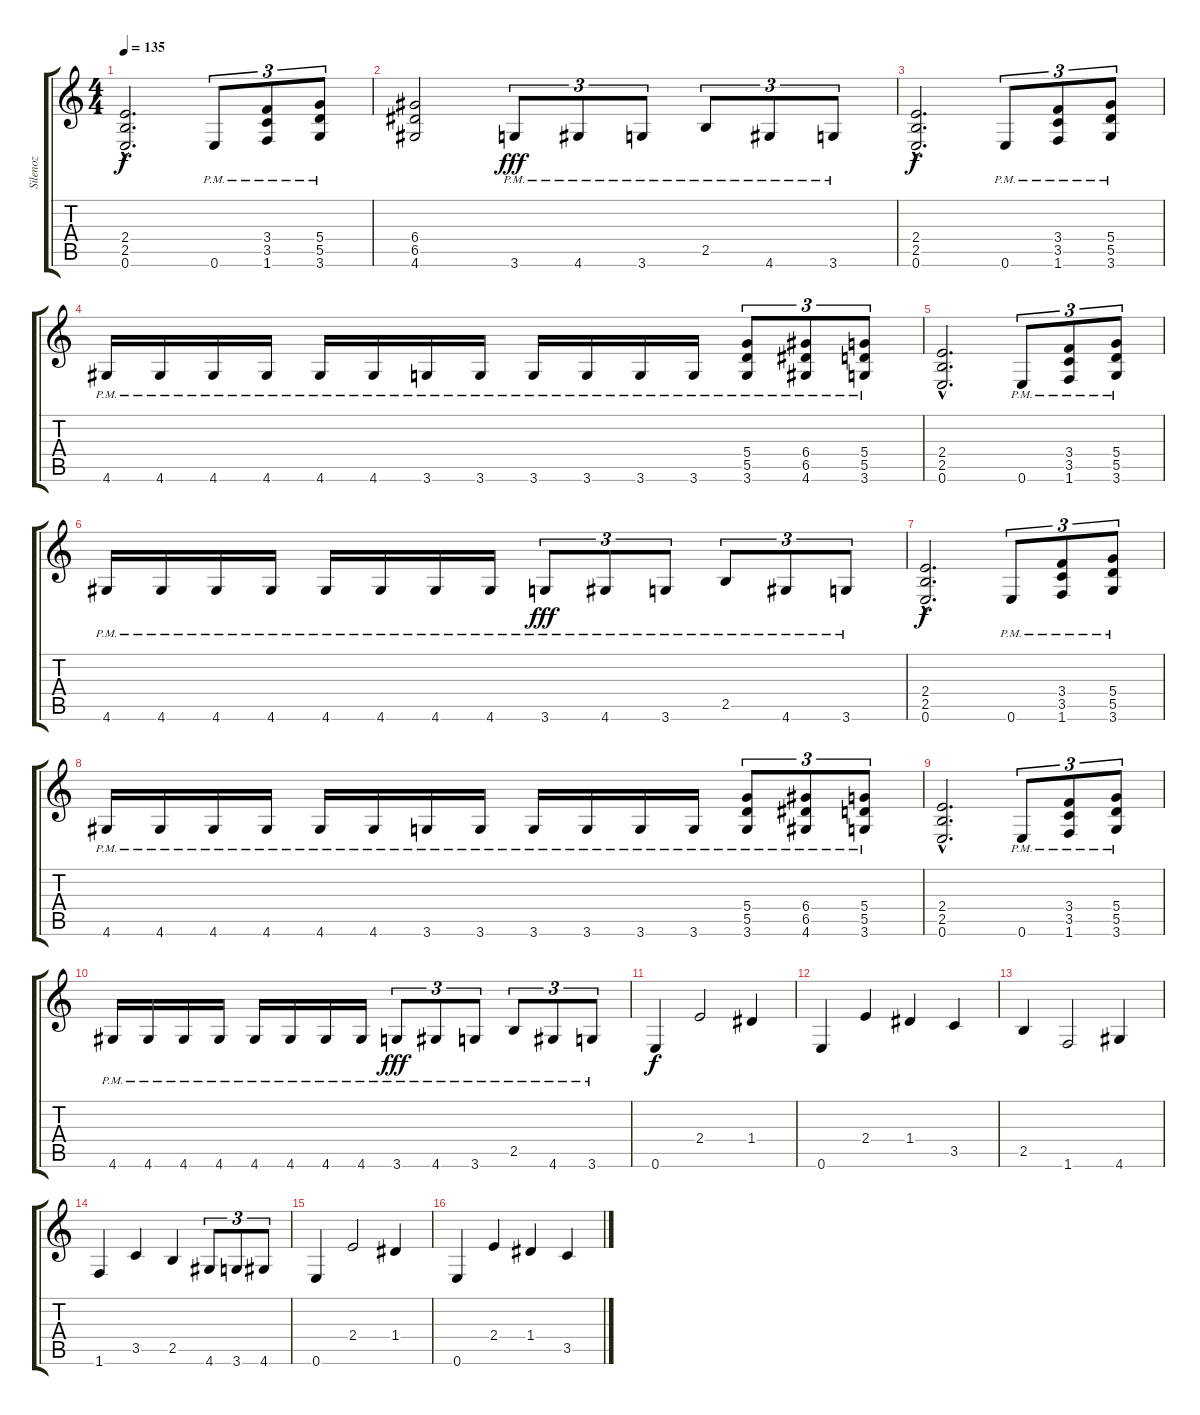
\track ("Silenoz" "Silenoz") {instrument distortionguitar}
\staff {score tabs}
\tuning (E4 B3 G3 D3 A2 E2) {hide}
\ts (4 4)
\tempo 135
\clef g2
\ks c
(2.4{hac} 2.5{hac} 0.6{hac}).2{d dy f} 0.6{pm}.8{tu (3 2)} (3.4{pm} 3.5{pm} 1.6{pm}).8{tu (3 2)} (5.4{pm} 5.5{pm} 3.6{pm}).8{tu (3 2)} |
(6.4 6.5 4.6).2 3.6{pm}.8{tu (3 2) dy fff} 4.6{pm}.8{tu (3 2)} 3.6{pm}.8{tu (3 2)} 2.5{pm}.8{tu (3 2)} 4.6{pm}.8{tu (3 2)} 3.6{pm}.8{tu (3 2)} |
(2.4{hac} 2.5{hac} 0.6{hac}).2{d dy f} 0.6{pm}.8{tu (3 2)} (3.4{pm} 3.5{pm} 1.6{pm}).8{tu (3 2)} (5.4{pm} 5.5{pm} 3.6{pm}).8{tu (3 2)} |
4.6{pm}.16 4.6{pm}.16 4.6{pm}.16 4.6{pm}.16 4.6{pm}.16 4.6{pm}.16 3.6{pm}.16 3.6{pm}.16 3.6{pm}.16 3.6{pm}.16 3.6{pm}.16 3.6{pm}.16 (5.4{pm} 5.5{pm} 3.6{pm}).8{tu (3 2)} (6.4{pm} 6.5{pm} 4.6{pm}).8{tu (3 2)} (5.4{pm} 5.5{pm} 3.6{pm}).8{tu (3 2)} |
(2.4{hac} 2.5{hac} 0.6{hac}).2{d} 0.6{pm}.8{tu (3 2)} (3.4{pm} 3.5{pm} 1.6{pm}).8{tu (3 2)} (5.4{pm} 5.5{pm} 3.6{pm}).8{tu (3 2)} |
4.6{pm}.16 4.6{pm}.16 4.6{pm}.16 4.6{pm}.16 4.6{pm}.16 4.6{pm}.16 4.6{pm}.16 4.6{pm}.16 3.6{pm}.8{tu (3 2) dy fff} 4.6{pm}.8{tu (3 2)} 3.6{pm}.8{tu (3 2)} 2.5{pm}.8{tu (3 2)} 4.6{pm}.8{tu (3 2)} 3.6{pm}.8{tu (3 2)} |
(2.4{hac} 2.5{hac} 0.6{hac}).2{d dy f} 0.6{pm}.8{tu (3 2)} (3.4{pm} 3.5{pm} 1.6{pm}).8{tu (3 2)} (5.4{pm} 5.5{pm} 3.6{pm}).8{tu (3 2)} |
4.6{pm}.16 4.6{pm}.16 4.6{pm}.16 4.6{pm}.16 4.6{pm}.16 4.6{pm}.16 3.6{pm}.16 3.6{pm}.16 3.6{pm}.16 3.6{pm}.16 3.6{pm}.16 3.6{pm}.16 (5.4{pm} 5.5{pm} 3.6{pm}).8{tu (3 2)} (6.4{pm} 6.5{pm} 4.6{pm}).8{tu (3 2)} (5.4{pm} 5.5{pm} 3.6{pm}).8{tu (3 2)} |
(2.4{hac} 2.5{hac} 0.6{hac}).2{d} 0.6{pm}.8{tu (3 2)} (3.4{pm} 3.5{pm} 1.6{pm}).8{tu (3 2)} (5.4{pm} 5.5{pm} 3.6{pm}).8{tu (3 2)} |
4.6{pm}.16 4.6{pm}.16 4.6{pm}.16 4.6{pm}.16 4.6{pm}.16 4.6{pm}.16 4.6{pm}.16 4.6{pm}.16 3.6{pm}.8{tu (3 2) dy fff} 4.6{pm}.8{tu (3 2)} 3.6{pm}.8{tu (3 2)} 2.5{pm}.8{tu (3 2)} 4.6{pm}.8{tu (3 2)} 3.6{pm}.8{tu (3 2)} |
\section ("" "")
0.6.4{dy f} 2.4.2 1.4.4 |
0.6.4 2.4.4 1.4.4 3.5.4 |
2.5.4 1.6.2 4.6.4 |
1.6.4 3.5.4 2.5.4 4.6.8{tu (3 2)} 3.6.8{tu (3 2)} 4.6.8{tu (3 2)} |
0.6.4 2.4.2 1.4.4 |
0.6.4 2.4.4 1.4.4 3.5.4
